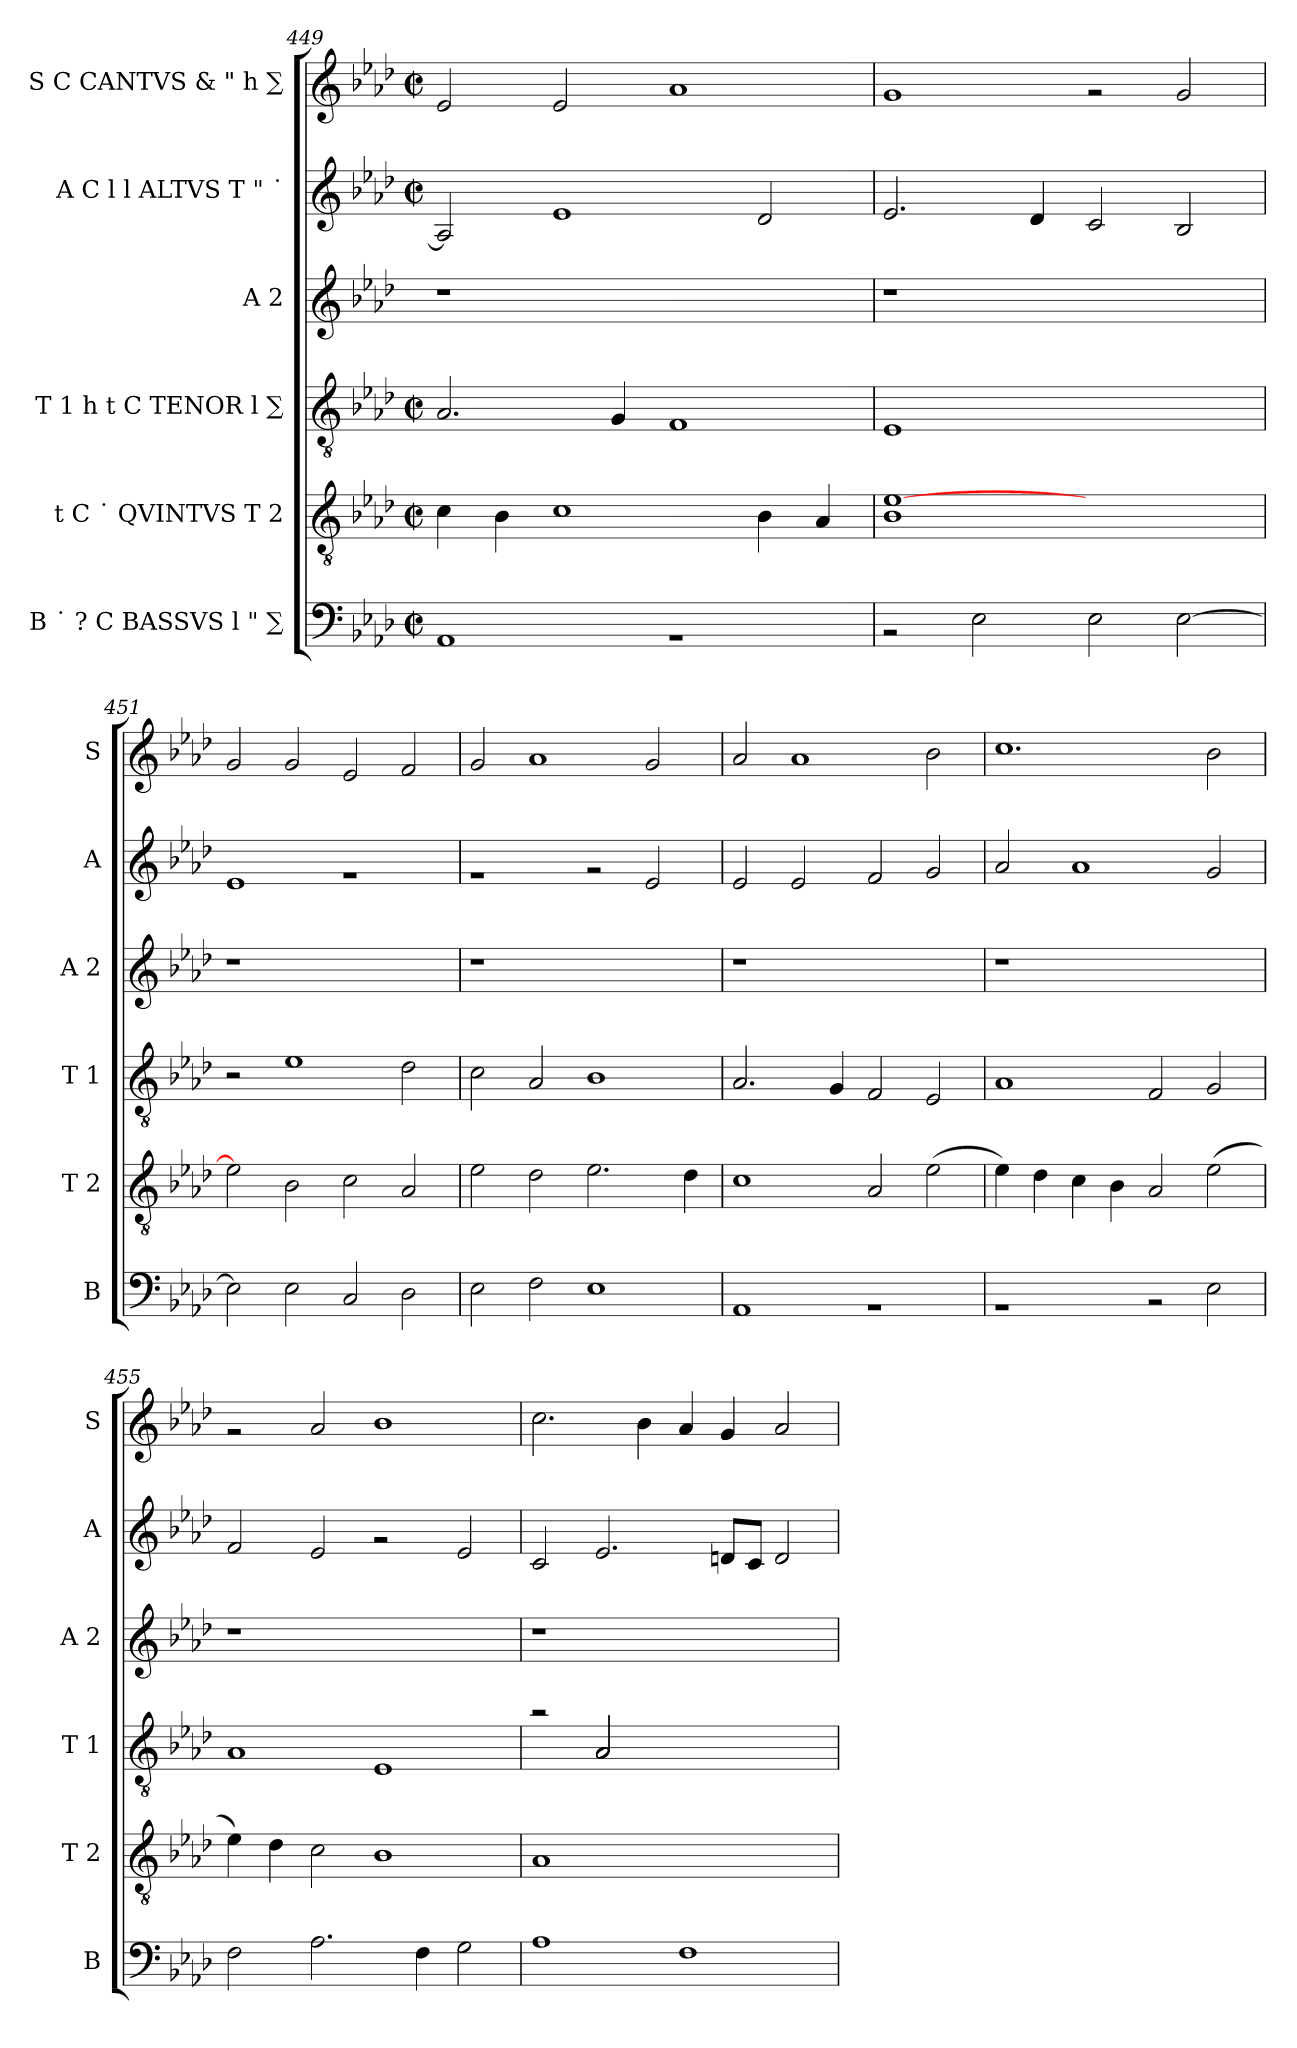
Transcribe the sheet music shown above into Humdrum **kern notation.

**kern	**kern	**kern	**kern	**kern	**kern
*part6	*part5	*part4	*part3	*part2	*part1
*staff6	*staff5	*staff4	*staff3	*staff2	*staff1
*I"B ˙ ? C BASSVS l " ∑	*I"t C ˙ QVINTVS T 2	*I"T 1 h t C TENOR l ∑	*I"A 2	*I"A C l l ALTVS T " ˙	*I"S C CANTVS & " h ∑
*I'B	*I'T 2	*I'T 1	*I'A 2	*I'A	*I'S
*clefF4	*clefGv2	*clefGv2	*clefG2	*clefG2	*clefG2
*k[b-e-a-d-]	*k[b-e-a-d-]	*k[b-e-a-d-]	*k[b-e-a-d-]	*k[b-e-a-d-]	*k[b-e-a-d-]
*A-:	*A-:	*A-:	*A-:	*A-:	*A-:
*M2/2	*M2/2	*M2/2	*	*M2/2	*M2/2
*met(c|)	*met(c|)	*met(c|)	*	*met(c|)	*met(c|)
=449	=449	=449	=449	=449	=449
1AA-	4c\	2.A-/	1r	2A-/]	2e-/
.	4B-\	.	.	.	.
.	1c	.	.	1e-	2e-/
.	.	4G/	.	.	.
1rC	.	1F	1ryy	.	1a-
.	4B-\	.	.	2d-/	.
.	4A-/	.	.	.	.
=450	=450	=450	=450	=450	=450
2rBB	1B- [>1e-	1E-	1r	2.e-/	1g
2E-\	.	.	.	.	.
.	.	.	.	4d-/	.
2E-\	1ryy	1ryy	1ryy	2c/	2rg
[>2E-\	.	.	.	2B-/	2g/
=451	=451	=451	=451	=451	=451
2E-\]	2e-\]	2r	1r	1e-	2g/
2E-\	2B-\	1e-	.	.	2g/
2C/	2c\	.	1ryy	1ra	2e-/
2D-\	2A-/	2d-\	.	.	2f/
=452	=452	=452	=452	=452	=452
2E-\	2e-\	2c\	1r	1ra	2g/
2F\	2d-\	2A-/	.	.	1a-
1E-	2.e-\	1B-	1ryy	2rg	.
.	.	.	.	2e-/	2g/
.	4d-\	.	.	.	.
!!LO:LB:g=z
=453	=453	=453	=453	=453	=453
1AA-	1c	2.A-/	1r	2e-/	2a-/
.	.	.	.	2e-/	1a-
.	.	4G/	.	.	.
1rC	2A-/	2F/	1ryy	2f/	.
.	(>2e-\	2E-/	.	2g/	2b-\
=454	=454	=454	=454	=454	=454
1rC	4e-\)	1A-	1r	2a-/	1.cc
.	4d-\	.	.	.	.
.	4c\	.	.	1a-	.
.	4B-\	.	.	.	.
2rBB	2A-/	2F/	1ryy	.	.
2E-\	(>2e-\	2G/	.	2g/	2b-\
=455	=455	=455	=455	=455	=455
2F\	4e-\)	1A-	1r	2f/	2rg
.	4d-\	.	.	.	.
2.A-\	2c\	.	.	2e-/	2a-/
.	1B-	1E-	1ryy	2rg	1b-
4F\	.	.	.	.	.
2G\	.	.	.	2e-/	.
=456	=456	=456	=456	=456	=456
*	*	*^	*	*	*
*	*	*	*^	*	*	*
1A-	1A-	2ra	2ryy	2ryy	1r	2c/	2.cc\
.	.	2A-/	2A-/	2A-/	.	2.e-/	.
.	.	.	.	.	.	.	4b-\
1F	1ryy	1ryy	1ryy	1ryy	1ryy	.	4a-/
.	.	.	.	.	.	8d/L	4g/
.	.	.	.	.	.	8c/J	.
.	.	.	.	.	.	2d/	2a-/
*	*	*v	*v	*v	*	*	*
=	=	=	=	=	=
*-	*-	*-	*-	*-	*-
